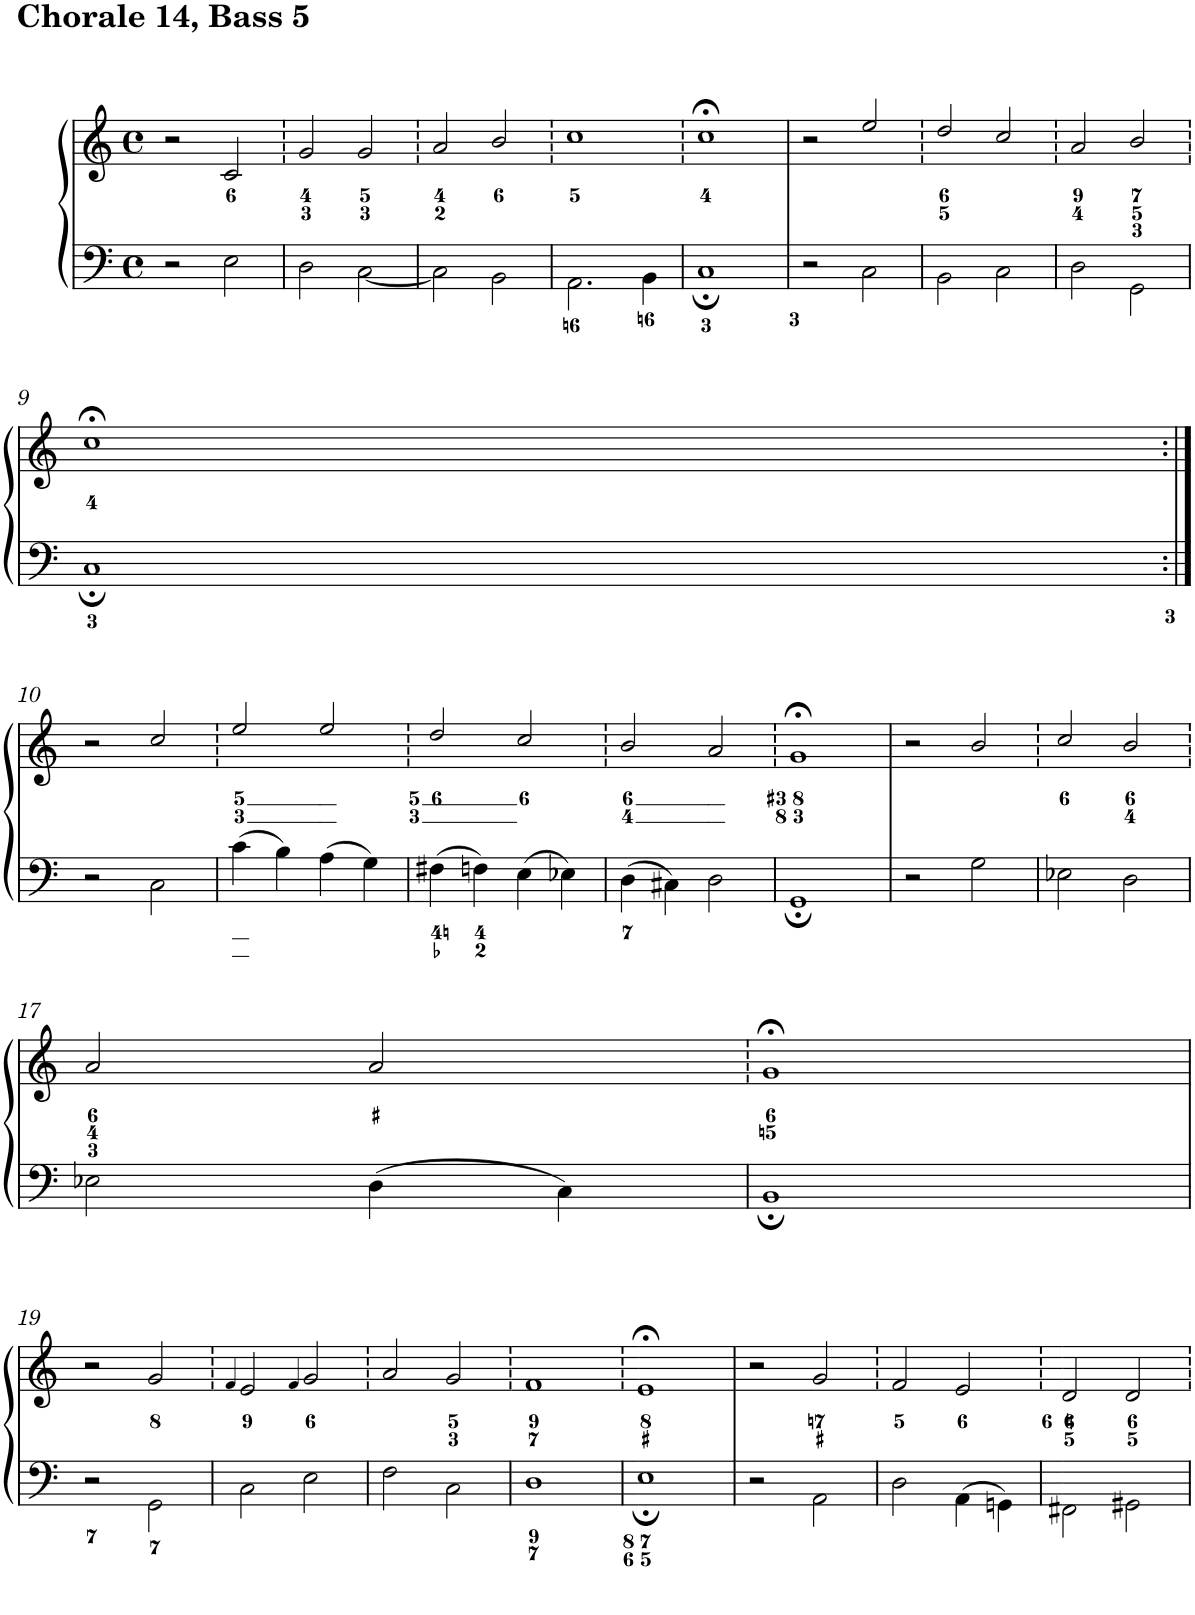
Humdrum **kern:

**kern	**kern
*part1	*part1
*staff2	*staff1
*I"Piano	*
*I'Pno.	*
*clefF4	*clefG2
*k[]	*k[]
*M4/4	*M4/4
*met(c)	*met(c)
=1	=1
2r	2r
2E\	2c/
=2	=2
2D\	2g/
[<2C\	2g/
=3	=3
2C\]	2a/
2BB\	2b/
=4	=4
2.AA\	1cc
4BB\	.
=5	=5
1C;	1cc;<
=6	=6
2r	2r
2C\	2ee/
=7	=7
2BB\	2dd/
2C\	2cc/
=8	=8
2D\	2a/
2GG\	2b/
!!LO:LB:g=z
=9	=9
1C;	1cc;<
!!LO:LB:g=z
=10:|!	=10:|!
2r	2r
2C\	2cc/
=11	=11
4c\	2ee/
4B\	.
4A\	2ee/
4G\	.
=12	=12
4F#X\	2dd/
4Fn\	.
4E\	2cc/
4E-X\	.
=13	=13
4D\	2b/
4C#X\	.
2D\	2a/
=14	=14
1GG;	1g;<
=15	=15
2r	2r
2G\	2b/
=16	=16
2E-X\	2cc/
2D\	2b/
!!LO:LB:g=z
=17	=17
2E-X\	2a/
4D\	2a/
4C\	.
=18	=18
1BB;	1g;<
!!LO:LB:g=z
=19	=19
2r	2r
2GG\	2g/
=20	=20
.	4qf/
2C\	2e/
.	4qf/
2E\	2g/
=21	=21
2F\	2a/
2C\	2g/
=22	=22
1D	1f
=23	=23
1E;	1e;<
=24	=24
2r	2r
2AA\	2g/
=25	=25
2D\	2f/
4AA\	2e/
4GGn\	.
=26	=26
2FF#X\	2d/
2GG#X\	2d/
=	=
*-	*-
